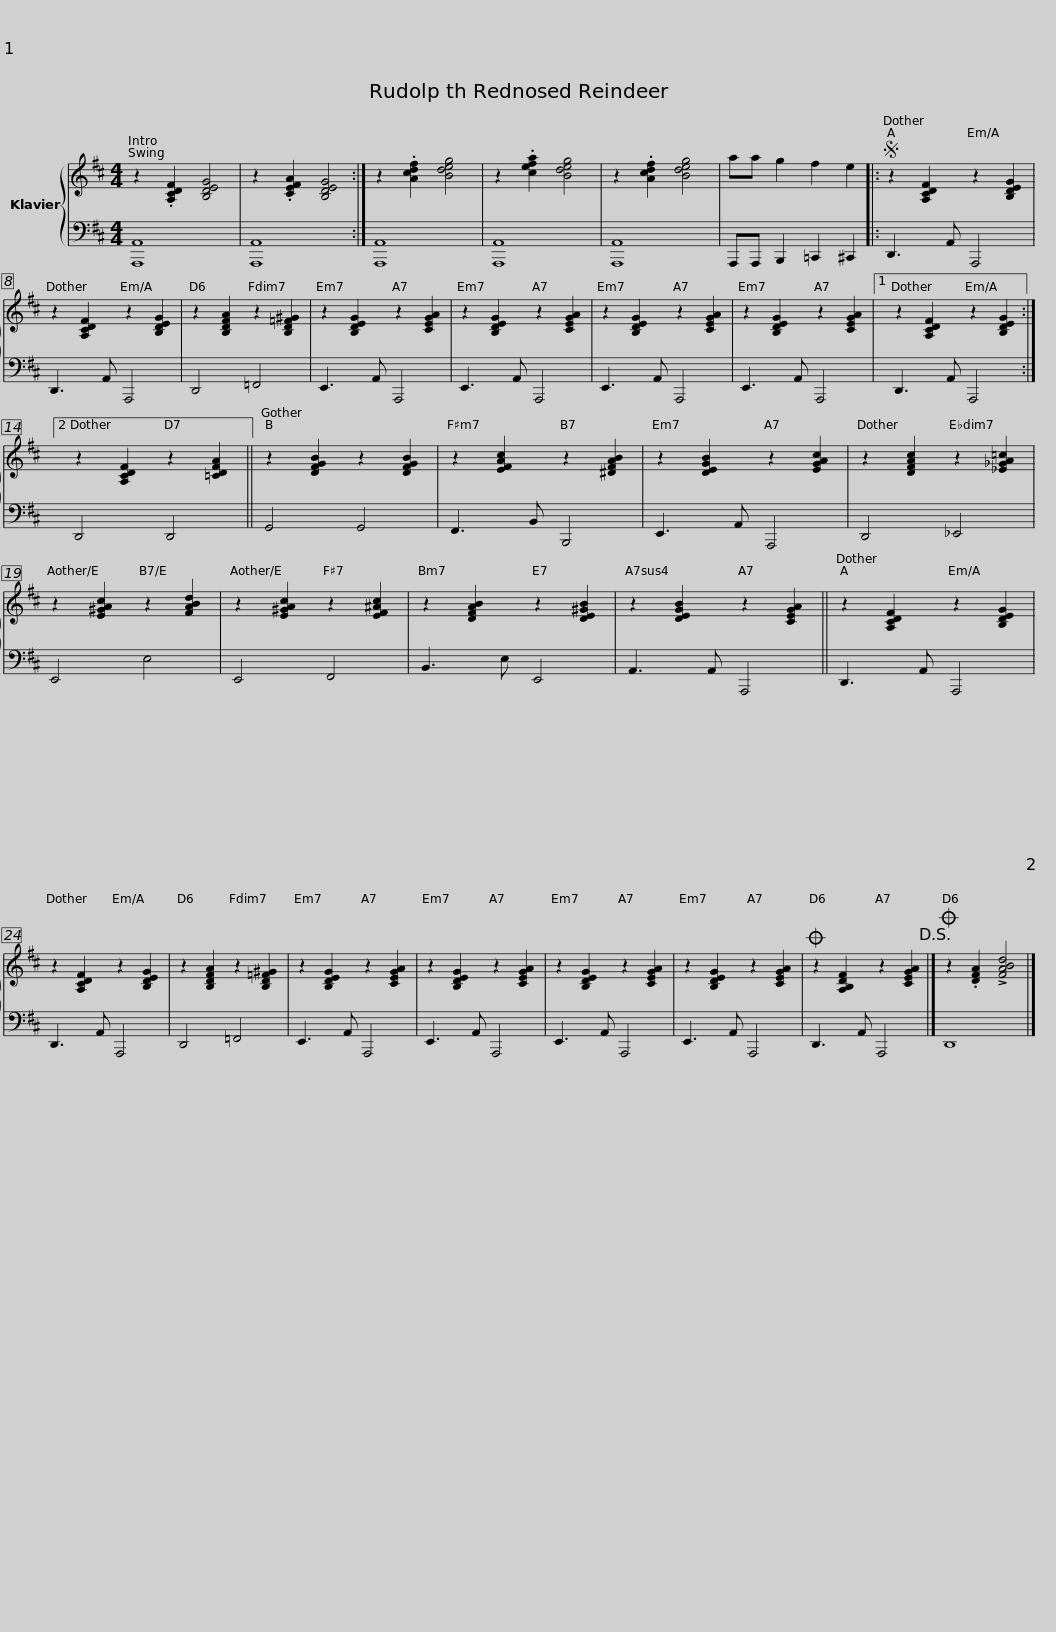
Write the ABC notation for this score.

X:1
%%score { 1 | 2 }
L:1/8
M:4/4
I:linebreak $
K:D
V:1 treble
V:2 bass
V:1
 z2 .[A,CDF]2 [B,DEG]4 | z2 .[CEFA]2 [B,DEG]4 :| z2 .[Acdf]2 [Bdeg]4 | z2 .[cefa]2 [Bdeg]4 | z2 .[Acdf]2 [Bdeg]4 | %5
 aa g2 f2 e2 |:$S z2 [A,CDF]2 z2 [B,DEG]2 | z2 [A,CDF]2 z2 [B,DEG]2 | z2 [B,DFA]2 z2 [B,D=F^G]2 | z2 [B,DEG]2 z2 [CEGA]2 |$ %10
 z2 [B,DEG]2 z2 [CEGA]2 | z2 [B,DEG]2 z2 [CEGA]2 | z2 [B,DEG]2 z2 [CEGA]2 |1 z2 [A,CDF]2 z2 [B,DEG]2 :|2 z2 [A,CDF]2 z2 [=CDFA]2 ||$ %15
 z2 [DFGB]2 z2 [DFGB]2 | z2 [EFAc]2 z2 [^DFAB]2 | z2 [DEGB]2 z2 [EGAc]2 | z2 [DFAc]2 z2 [_E_GA=c]2 |$ z2 [E^GAc]2 z2 [FABd]2 | %20
 z2 [E^GAc]2 z2 [EF^Ac]2 | z2 [DFAB]2 z2 [DE^GB]2 | z2 [DEGB]2 z2 [CEGA]2 ||$ z2 [A,CDF]2 z2 [B,DEG]2 | z2 [A,CDF]2 z2 [B,DEG]2 | %25
 z2 [B,DFA]2 z2 [B,D=F^G]2 | z2 [B,DEG]2 z2 [CEGA]2 |$ z2 [B,DEG]2 z2 [CEGA]2 | z2 [B,DEG]2 z2 [CEGA]2 | z2 [B,DEG]2 z2 [CEGA]2 | %30
O z2 [A,B,DF]2 z2 [CEGA]2!D.S.! |]$O z2 .[DFA]2 !>![FABd]4 |] %32
V:2
 [A,,,A,,]8 | [A,,,A,,]8 :| [A,,,A,,]8 | [A,,,A,,]8 | [A,,,A,,]8 | %5
 A,,,A,,, B,,,2 =C,,2 ^C,,2 |:$ D,,3 A,, A,,,4 | D,,3 A,, A,,,4 | D,,4 =F,,4 | E,,3 A,, A,,,4 |$ %10
 E,,3 A,, A,,,4 | E,,3 A,, A,,,4 | E,,3 A,, A,,,4 |1 D,,3 A,, A,,,4 :|2 D,,4 D,,4 ||$ %15
 G,,4 G,,4 | F,,3 B,, B,,,4 | E,,3 A,, A,,,4 | D,,4 _E,,4 |$ E,,4 E,4 | %20
 E,,4 F,,4 | B,,3 E, E,,4 | A,,3 A,, A,,,4 ||$ D,,3 A,, A,,,4 | D,,3 A,, A,,,4 | %25
 D,,4 =F,,4 | E,,3 A,, A,,,4 |$ E,,3 A,, A,,,4 | E,,3 A,, A,,,4 | E,,3 A,, A,,,4 | %30
 D,,3 A,, A,,,4 |]$ D,,8 |] %32
